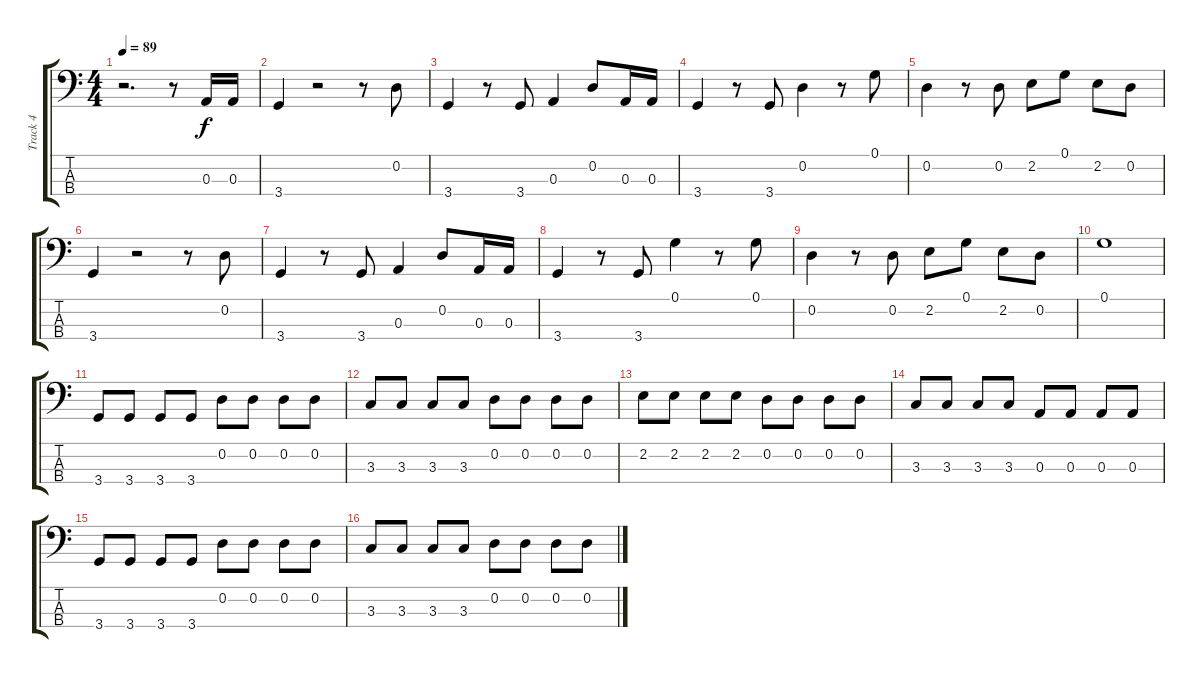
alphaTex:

\track ("Track 4" "Track 4") {instrument electricbassfinger}
\staff {score tabs}
\tuning (G2 D2 A1 E1) {hide}
\ts (4 4)
\tempo 89
\clef f4
\ks c
r.2{d dy f} r.8 0.3.16 0.3.16 |
3.4.4 r.2 r.8 0.2.8 |
3.4.4 r.8 3.4.8 0.3.4 0.2.8 0.3.16 0.3.16 |
3.4.4 r.8 3.4.8 0.2.4 r.8 0.1.8 |
0.2.4 r.8 0.2.8 2.2.8 0.1.8 2.2.8 0.2.8 |
3.4.4 r.2 r.8 0.2.8 |
3.4.4 r.8 3.4.8 0.3.4 0.2.8 0.3.16 0.3.16 |
3.4.4 r.8 3.4.8 0.1.4 r.8 0.1.8 |
0.2.4 r.8 0.2.8 2.2.8 0.1.8 2.2.8 0.2.8 |
0.1.1 |
3.4.8 3.4.8 3.4.8 3.4.8 0.2.8 0.2.8 0.2.8 0.2.8 |
3.3.8 3.3.8 3.3.8 3.3.8 0.2.8 0.2.8 0.2.8 0.2.8 |
2.2.8 2.2.8 2.2.8 2.2.8 0.2.8 0.2.8 0.2.8 0.2.8 |
3.3.8 3.3.8 3.3.8 3.3.8 0.3.8 0.3.8 0.3.8 0.3.8 |
3.4.8 3.4.8 3.4.8 3.4.8 0.2.8 0.2.8 0.2.8 0.2.8 |
3.3.8 3.3.8 3.3.8 3.3.8 0.2.8 0.2.8 0.2.8 0.2.8
